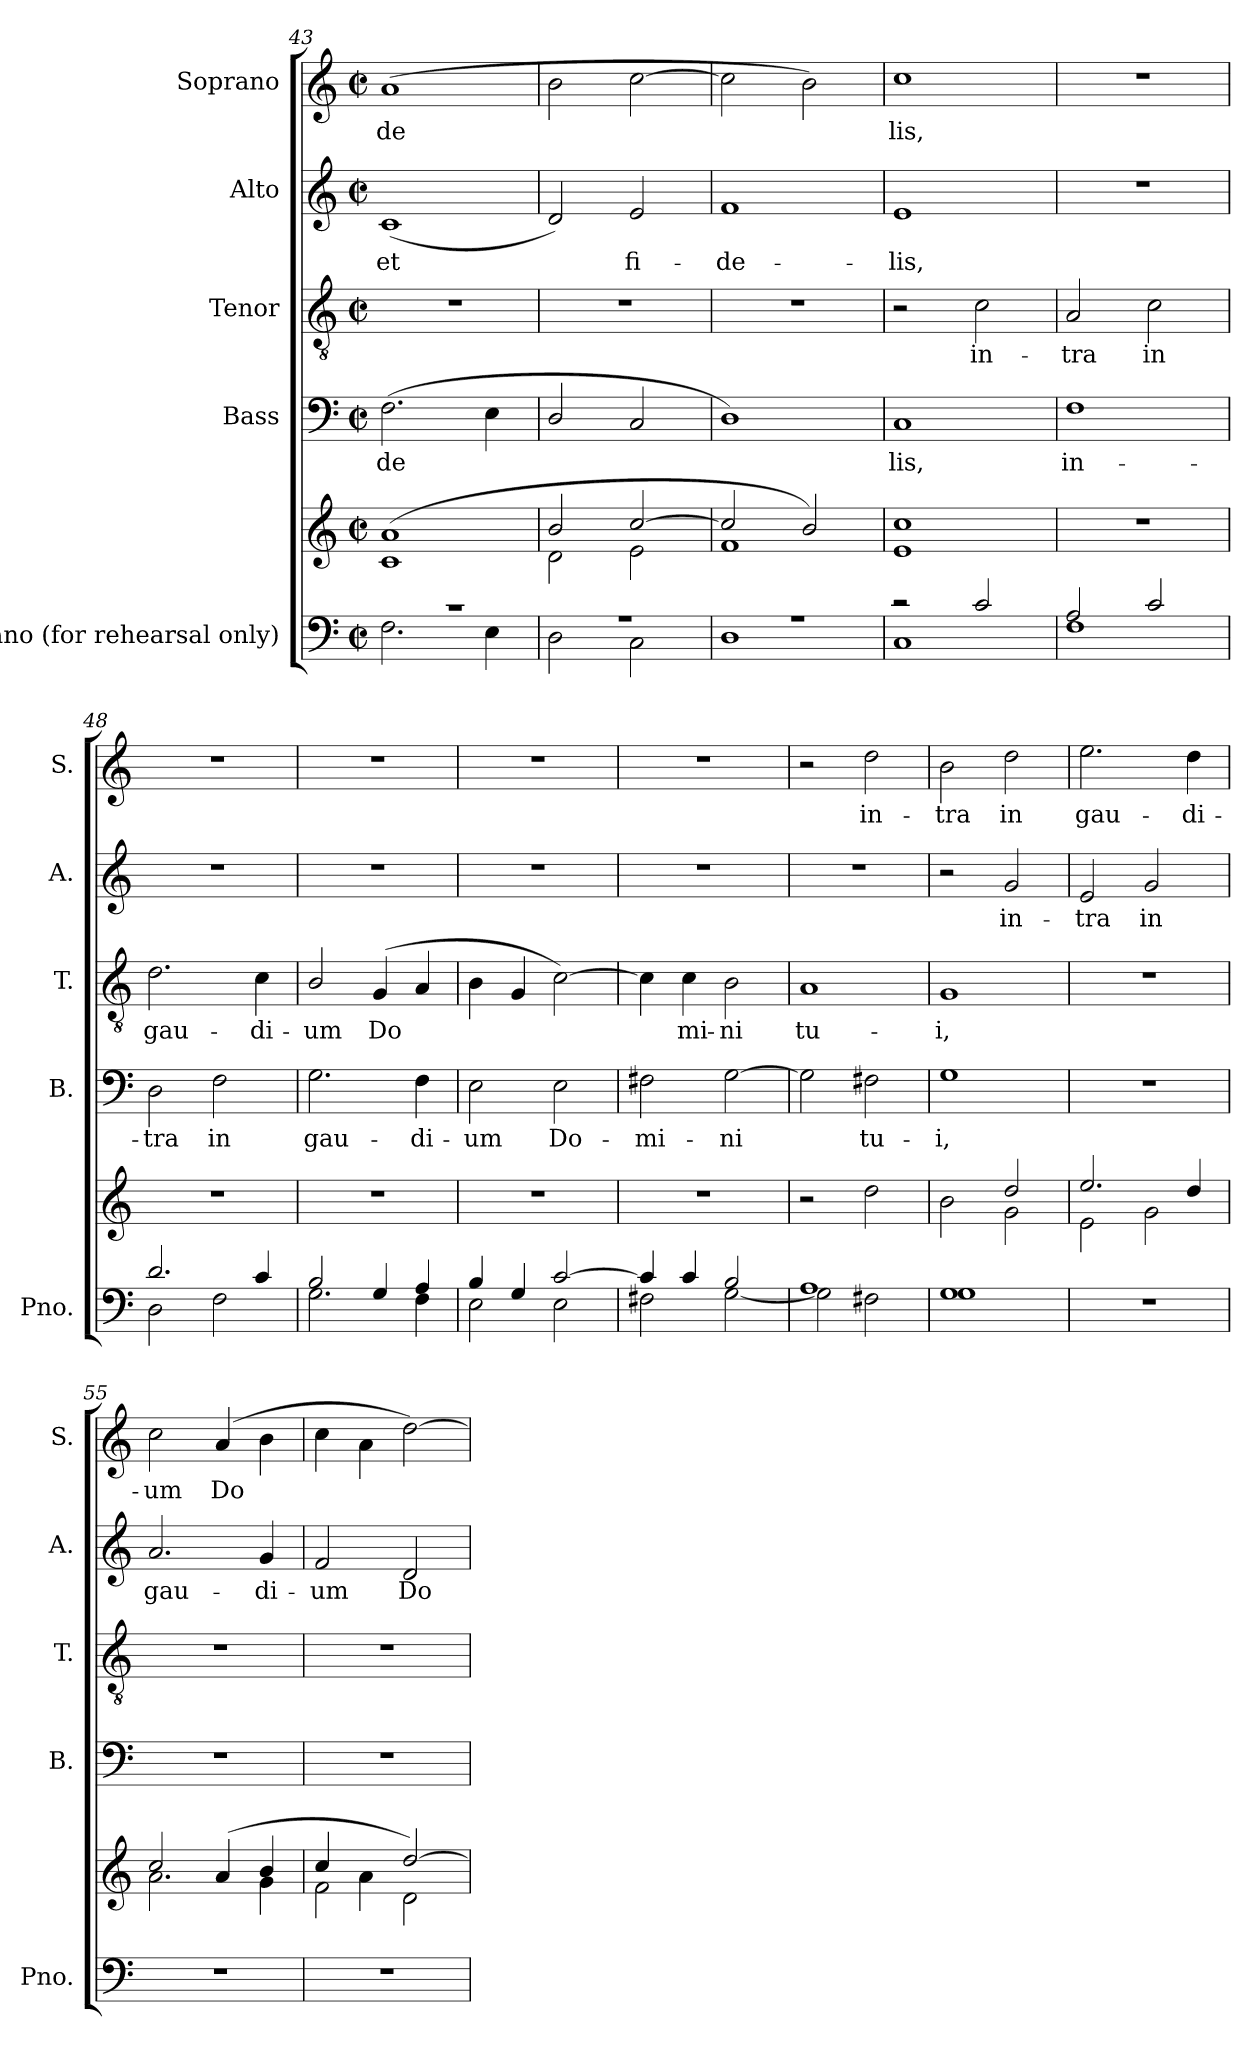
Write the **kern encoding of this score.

**kern	**kern	**kern	**text	**kern	**text	**kern	**text	**kern	**text
*part5	*part5	*part4	*part4	*part3	*part3	*part2	*part2	*part1	*part1
*staff6	*staff5	*staff4	*staff4	*staff3	*staff3	*staff2	*staff2	*staff1	*staff1
*I"Piano (for rehearsal only)	*	*I"Bass	*	*I"Tenor	*	*I"Alto	*	*I"Soprano	*
*I'Pno.	*	*I'B.	*	*I'T.	*	*I'A.	*	*I'S.	*
*clefF4	*clefG2	*clefF4	*	*clefGv2	*	*clefG2	*	*clefG2	*
*k[]	*k[]	*k[]	*	*k[]	*	*k[]	*	*k[]	*
*M2/2	*M2/2	*M2/2	*	*M2/2	*	*M2/2	*	*M2/2	*
*met(c|)	*met(c|)	*met(c|)	*	*met(c|)	*	*met(c|)	*	*met(c|)	*
=43	=43	=43	=43	=43	=43	=43	=43	=43	=43
*^	*^	*	*	*	*	*	*	*	*
!	!	!	!	!	!LO:LY:b	!	!	!	!LO:LY:b	!	!LO:LY:b
1r	2.F\	(>1a	1c	(>2.F\	-de-	1r	.	(<1c	et	(>1a	-de-
.	4E\	.	.	4E\	.	.	.	.	.	.	.
=44	=44	=44	=44	=44	=44	=44	=44	=44	=44	=44	=44
!	!	!	!	!	!LO:LY:b	!	!	!	!	!	!LO:LY:b
1r	2D\	2b/	2d\	2D/	--	1r	.	2d/)	.	2b\	---
!	!	!	!	!	!	!	!	!	!LO:LY:b	!	!
.	2C\	[2cc/	2e\	2C/	.	.	.	2e/	fi-	[2cc\	.
=45	=45	=45	=45	=45	=45	=45	=45	=45	=45	=45	=45
!	!	!	!	!	!	!	!	!	!LO:LY:b	!	!
1r	1D	2cc/]	1f	1D)	.	1r	.	1f	-de-	2cc\]	.
.	.	2b/)	.	.	.	.	.	.	.	2b\)	.
=46	=46	=46	=46	=46	=46	=46	=46	=46	=46	=46	=46
!	!	!	!	!	!LO:LY:b	!	!	!	!LO:LY:b	!	!LO:LY:b
2r	1C	1cc	1e	1C	-lis,	2r	.	1e	-lis,	1cc	lis,
!	!	!	!	!	!	!	!LO:LY:b	!	!	!	!
2c/	.	.	.	.	.	2c\	in-	.	.	.	.
*	*	*v	*v	*	*	*	*	*	*	*	*
=47	=47	=47	=47	=47	=47	=47	=47	=47	=47	=47
!	!	!	!	!LO:LY:b	!	!LO:LY:b	!	!	!	!
2A/	1F	1r	1F	in-	2A/	-tra	1r	.	1r	.
!	!	!	!	!	!	!LO:LY:b	!	!	!	!
2c/	.	.	.	.	2c\	in	.	.	.	.
!!LO:LB:g=z
=48	=48	=48	=48	=48	=48	=48	=48	=48	=48	=48
!	!	!	!	!LO:LY:b	!	!LO:LY:b	!	!	!	!
2.d/	2D\	1r	2D\	-tra	2.d\	gau-	1r	.	1r	.
!	!	!	!	!LO:LY:b	!	!	!	!	!	!
.	2F\	.	2F\	in	.	.	.	.	.	.
!	!	!	!	!	!	!LO:LY:b	!	!	!	!
4c/	.	.	.	.	4c\	-di-	.	.	.	.
=49	=49	=49	=49	=49	=49	=49	=49	=49	=49	=49
!	!	!	!	!LO:LY:b	!	!LO:LY:b	!	!	!	!
2B/	2.G\	1r	2.G\	gau-	2B/	-um	1r	.	1r	.
!	!	!	!	!	!	!LO:LY:b	!	!	!	!
4G/	.	.	.	.	(<4G/	Do-	.	.	.	.
!	!	!	!	!LO:LY:b	!	!	!	!	!	!
4A/	4F\	.	4F\	-di-	4A/	.	.	.	.	.
=50	=50	=50	=50	=50	=50	=50	=50	=50	=50	=50
!	!	!	!	!LO:LY:b	!	!	!	!	!	!
4B/	2E\	1r	2E\	-um	4B\	.	1r	.	1r	.
!	!	!	!	!	!	!LO:LY:b	!	!	!	!
4G/	.	.	.	.	4G/	---	.	.	.	.
!	!	!	!	!LO:LY:b	!	!	!	!	!	!
[2c/	2E\	.	2E\	Do-	[2c\)	.	.	.	.	.
=51	=51	=51	=51	=51	=51	=51	=51	=51	=51	=51
!	!	!	!	!LO:LY:b	!	!LO:LY:b	!	!	!	!
4c/]	2F#X\	1r	2F#X\	-mi-	4c\]	--	1r	.	1r	.
!	!	!	!	!	!	!LO:LY:b	!	!	!	!
4c/	.	.	.	.	4c\	mi-	.	.	.	.
!	!	!	!	!LO:LY:b	!	!LO:LY:b	!	!	!	!
2B/	[2G\	.	[2G\	-ni	2B\	-ni	.	.	.	.
=52	=52	=52	=52	=52	=52	=52	=52	=52	=52	=52
!	!	!	!	!	!	!LO:LY:b	!	!	!	!
1A	2G\]	2r	2G\]	.	1A	tu-	1r	.	2r	.
!	!	!	!	!LO:LY:b	!	!	!	!	!	!LO:LY:b
.	2F#X\	2dd\	2F#X\	tu-	.	.	.	.	2dd\	in-
=53	=53	=53	=53	=53	=53	=53	=53	=53	=53	=53
*	*	*^	*	*	*	*	*	*	*	*
!	!	!	!	!	!LO:LY:b	!	!LO:LY:b	!	!	!	!LO:LY:b
1G	1G	2b\	2ryy	1G	-i,	1G	-i,	2r	.	2b\	-tra
!	!	!	!	!	!	!	!	!	!LO:LY:b	!	!LO:LY:b
.	.	2dd/	2g\	.	.	.	.	2g/	in-	2dd\	in
*v	*v	*	*	*	*	*	*	*	*	*	*
=54	=54	=54	=54	=54	=54	=54	=54	=54	=54	=54
!	!	!	!	!	!	!	!	!LO:LY:b	!	!LO:LY:b
1r	2.ee/	2e\	1r	.	1r	.	2e/	-tra	2.ee\	gau-
!	!	!	!	!	!	!	!	!LO:LY:b	!	!
.	.	2g\	.	.	.	.	2g/	in	.	.
!	!	!	!	!	!	!	!	!	!	!LO:LY:b
.	4dd/	.	.	.	.	.	.	.	4dd\	-di-
=55	=55	=55	=55	=55	=55	=55	=55	=55	=55	=55
!	!	!	!	!	!	!	!	!LO:LY:b	!	!LO:LY:b
1r	2cc/	2.a\	1r	.	1r	.	2.a/	gau-	2cc\	-um
!	!	!	!	!	!	!	!	!	!	!LO:LY:b
.	(>4a/	.	.	.	.	.	.	.	(>4a/	Do-
!	!	!	!	!	!	!	!	!LO:LY:b	!	!
.	4b/	4g\	.	.	.	.	4g/	-di-	4b\	.
=56	=56	=56	=56	=56	=56	=56	=56	=56	=56	=56
!	!	!	!	!	!	!	!	!LO:LY:b	!	!LO:LY:b
1r	4cc/	2f\	1r	.	1r	.	2f/	-um	4cc\	---
.	4a\	.	.	.	.	.	.	.	4a\	.
!	!	!	!	!	!	!	!	!LO:LY:b	!	!
.	[2dd/)	2d\	.	.	.	.	2d/	Do-	[2dd\)	.
*	*v	*v	*	*	*	*	*	*	*	*
=	=	=	=	=	=	=	=	=	=
*-	*-	*-	*-	*-	*-	*-	*-	*-	*-
